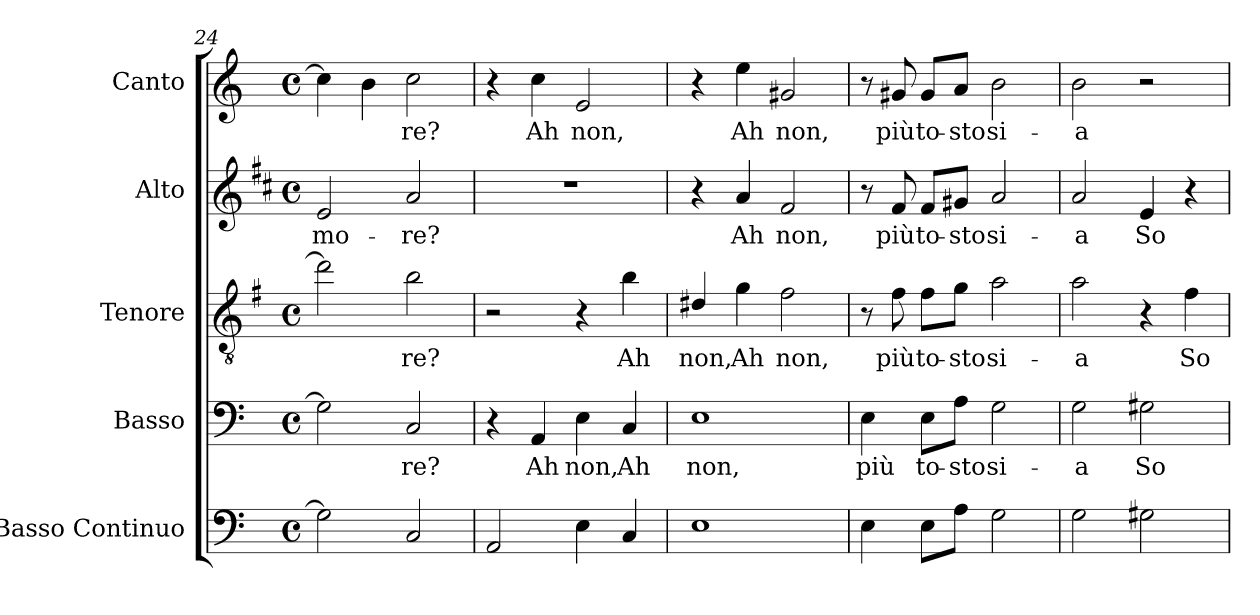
**kern	**kern	**text	**kern	**text	**kern	**text	**kern	**text
*part5	*part4	*part4	*part3	*part3	*part2	*part2	*part1	*part1
*staff5	*staff4	*staff4	*staff3	*staff3	*staff2	*staff2	*staff1	*staff1
*I"Basso Continuo	*I"Basso	*	*I"Tenore	*	*I"Alto	*	*I"Canto	*
*I'BC	*I'B	*	*I'T	*	*I'A	*	*I'C	*
*clefF4	*clefF4	*	*clefGv2	*	*clefG2	*	*clefG2	*
*	*	*	*ITrd4c7	*	*ITrd1c2	*	*	*
*k[]	*k[]	*	*k[]	*	*k[]	*	*k[]	*
*C:	*C:	*	*C:	*	*C:	*	*C:	*
*M4/4	*M4/4	*	*M4/4	*	*M4/4	*	*M4/4	*
*met(c)	*met(c)	*	*met(c)	*	*met(c)	*	*met(c)	*
=24	=24	=24	=24	=24	=24	=24	=24	=24
!	!	!	!	!	!	!LO:LY:b	!	!
2G\]	2G\]	.	2g\]	.	2d/	-mo-	4cc\]	.
.	.	.	.	.	.	.	4b\	.
!	!	!LO:LY:b	!	!	!	!	!	!
!	!	!	!	!LO:LY:b	!	!	!	!
!	!	!	!	!	!	!LO:LY:b	!	!
!	!	!	!	!	!	!	!	!LO:LY:b
2C/	2C/	-re?	2e\	-re?	2g/	-re?	2cc\	-re?
=25	=25	=25	=25	=25	=25	=25	=25	=25
2AA/	4r	.	2r	.	1r	.	4r	.
!	!	!LO:LY:b	!	!	!	!	!	!
!	!	!	!	!	!	!	!	!LO:LY:b
.	4AA/	Ah	.	.	.	.	4cc\	Ah
!	!	!LO:LY:b	!	!	!	!	!	!
!	!	!	!	!	!	!	!	!LO:LY:b
4E\	4E\	non,	4r	.	.	.	2e/	non,
!	!	!LO:LY:b	!	!	!	!	!	!
!	!	!	!	!LO:LY:b	!	!	!	!
4C/	4C/	Ah	4e\	Ah	.	.	.	.
=26	=26	=26	=26	=26	=26	=26	=26	=26
!	!	!LO:LY:b	!	!	!	!	!	!
!	!	!	!	!LO:LY:b	!	!	!	!
1E	1E	non,	4G#X/	non,	4r	.	4r	.
!	!	!	!	!LO:LY:b	!	!	!	!
!	!	!	!	!	!	!LO:LY:b	!	!
!	!	!	!	!	!	!	!	!LO:LY:b
.	.	.	4c\	Ah	4g/	Ah	4ee\	Ah
!	!	!	!	!LO:LY:b	!	!	!	!
!	!	!	!	!	!	!LO:LY:b	!	!
!	!	!	!	!	!	!	!	!LO:LY:b
.	.	.	2B\	non,	2e/	non,	2g#X/	non,
=27	=27	=27	=27	=27	=27	=27	=27	=27
!	!	!LO:LY:b	!	!	!	!	!	!
4E\	4E\	più	8r	.	8r	.	8r	.
!	!	!	!	!LO:LY:b	!	!	!	!
!	!	!	!	!	!	!LO:LY:b	!	!
!	!	!	!	!	!	!	!	!LO:LY:b
.	.	.	8B\	più	8e/	più	8g#X/	più
!	!	!LO:LY:b	!	!	!	!	!	!
!	!	!	!	!LO:LY:b	!	!	!	!
!	!	!	!	!	!	!LO:LY:b	!	!
!	!	!	!	!	!	!	!	!LO:LY:b
8E\L	8E\L	to-	8B\L	to-	8e/L	to-	8g#/L	to-
!	!	!LO:LY:b	!	!	!	!	!	!
!	!	!	!	!LO:LY:b	!	!	!	!
!	!	!	!	!	!	!LO:LY:b	!	!
!	!	!	!	!	!	!	!	!LO:LY:b
8A\J	8A\J	-sto	8c\J	-sto	8f#X/J	-sto	8a/J	-sto
!	!	!LO:LY:b	!	!	!	!	!	!
!	!	!	!	!LO:LY:b	!	!	!	!
!	!	!	!	!	!	!LO:LY:b	!	!
!	!	!	!	!	!	!	!	!LO:LY:b
2G\	2G\	si-	2d\	si-	2g/	si-	2b\	si-
=28	=28	=28	=28	=28	=28	=28	=28	=28
!	!	!LO:LY:b	!	!	!	!	!	!
!	!	!	!	!LO:LY:b	!	!	!	!
!	!	!	!	!	!	!LO:LY:b	!	!
!	!	!	!	!	!	!	!	!LO:LY:b
2G\	2G\	-a	2d\	-a	2g/	-a	2b\	-a
!	!	!LO:LY:b	!	!	!	!	!	!
!	!	!	!	!	!	!LO:LY:b	!	!
2G#X\	2G#X\	So-	4r	.	4d/	So-	2r	.
!	!	!	!	!LO:LY:b	!	!	!	!
.	.	.	4B\	So-	4r	.	.	.
=	=	=	=	=	=	=	=	=
*-	*-	*-	*-	*-	*-	*-	*-	*-
